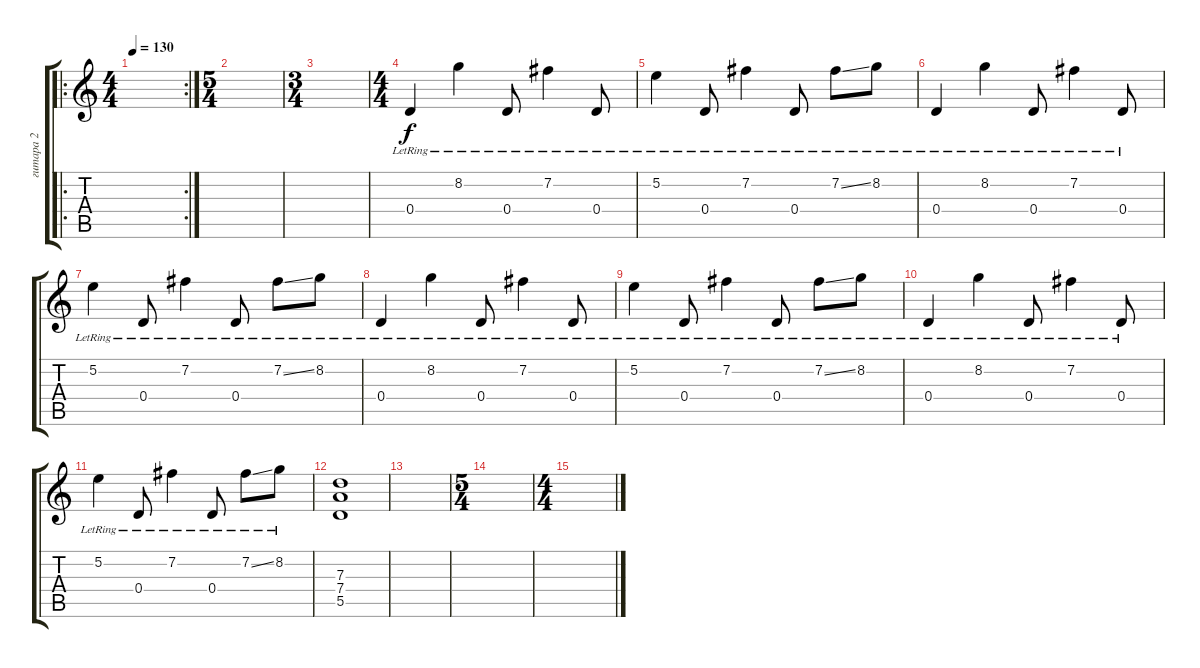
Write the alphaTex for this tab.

\track ("гитара 2" "гитара 2") {instrument electricguitarmuted}
\staff {score tabs}
\tuning (E4 B3 G3 D3 A2 E2) {hide}
\ro
\rc 2
\ts (4 4)
\tempo 130
\clef g2
\ks c
|
\ts (5 4)
|
\ts (3 4)
|
\ts (4 4)
0.4{lr}.4{volume 16 instrument electricguitarjazz} 8.2{lr}.4 0.4{lr}.8 7.2{lr}.4 0.4{lr}.8 |
5.2{lr}.4 0.4{lr}.8 7.2{lr}.4 0.4{lr}.8 7.2{ss lr}.8 8.2{lr}.8 |
0.4{lr}.4{volume 16 instrument electricguitarjazz} 8.2{lr}.4 0.4{lr}.8 7.2{lr}.4 0.4{lr}.8 |
5.2{lr}.4 0.4{lr}.8 7.2{lr}.4 0.4{lr}.8 7.2{ss lr}.8 8.2{lr}.8 |
0.4{lr}.4{volume 16 instrument electricguitarjazz} 8.2{lr}.4 0.4{lr}.8 7.2{lr}.4 0.4{lr}.8 |
5.2{lr}.4 0.4{lr}.8 7.2{lr}.4 0.4{lr}.8 7.2{ss lr}.8 8.2{lr}.8 |
0.4{lr}.4{volume 16 instrument electricguitarjazz} 8.2{lr}.4 0.4{lr}.8 7.2{lr}.4 0.4{lr}.8 |
5.2{lr}.4 0.4{lr}.8 7.2{lr}.4 0.4{lr}.8 7.2{ss lr}.8 8.2{lr}.8 |
(7.3 7.4 5.5).1{volume 0 instrument distortionguitar} |
|
\ts (5 4)
|
\ts (4 4)
